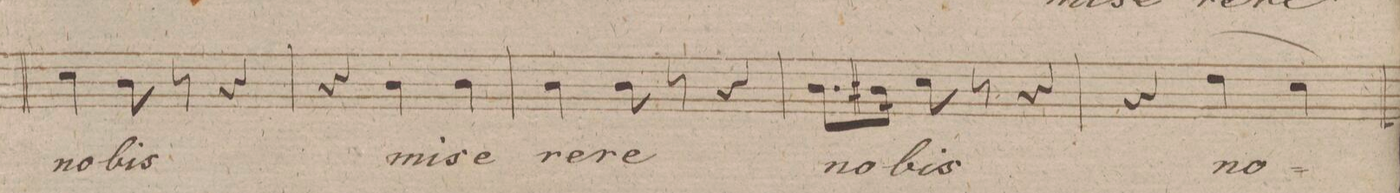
**kern	**text	**dynam
*I"Soprano.	*	*
*clefC1	*	*
*k[f#]	*	*
*met(c)	*	*
*M3/4	*	*
4a\	no-	.
8g\	-bis,	.
8r	.	.
4r	.	.
=140	=140	=140
4r	.	.
4g\	mi-	.
4g\	-se-	.
=141	=141	=141
4g\	-re-	.
8g\	-re	.
8r	.	.
4r	.	.
=142	=142	=142
8.g\L	no-	.
16g#X\Jk	.	.
8a\	-bis	.
8r	.	.
4r	.	.
=143	=143	=143
4r	.	.
(>4b\	no-	.
4a\)	.	.
=144	=144	=144
4g\	-bis	.
4r	.	.
4r	.	.
=145	=145	=145
2.a\	no-	.
=146	=146	=146
2f#/	-bis.	.
4r	.	.
=147	=147	=147
1.r	.	.
=148	=148	=148
=149	=149	=149
2.r	.	.
=150	=150	=150
4r	.	.
4g\	mi-	pp
4g\	-se-	.
=151	=151	=151
4r	.	.
4g\	-re-	.
4g\	-re	.
=152	=152	=152
2.r	.	.
=153	=153	=153
4r	.	.
4cc\	mi-	.
4cc\	-se-	.
=154	=154	=154
*-	*-	*-
